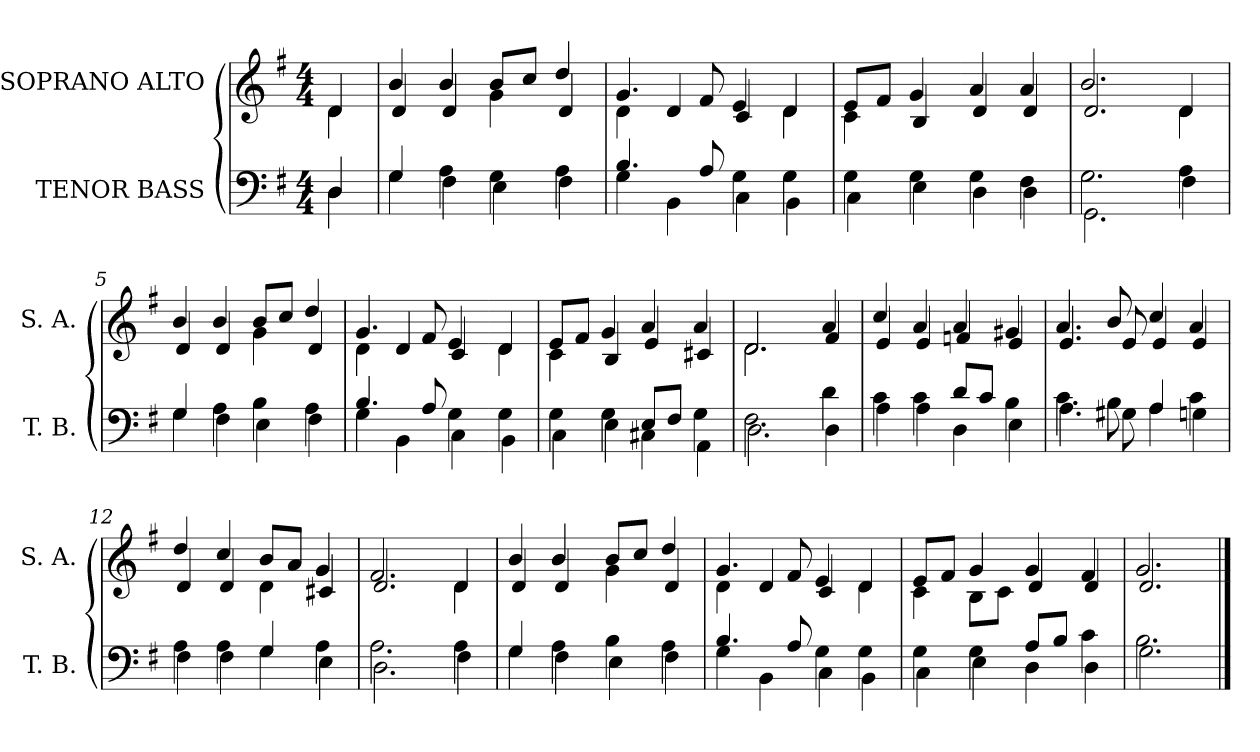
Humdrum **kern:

**kern	**kern
*part2	*part1
*staff2	*staff1
*I"TENOR BASS	*I"SOPRANO ALTO
*I'T. B.	*I'S. A.
!!LO:PB:g=z
*clefF4	*clefG2
*k[f#]	*k[f#]
*G:	*G:
*M4/4	*M4/4
=	=
*^	*^
4Di/	4Di\	4di/	4di\
=	=	=	=
4Gi/	4Gi\	4bi/	4di/
4Ai\	4F#i\	4bi/	4di/
4Gi\	4Ei\	8bi/L	4gi\
.	.	8cci/J	.
4Ai\	4F#i\	4ddi/	4di/
=1	=1	=1	=1
4.Bi/	4Gi\	4.gi/	4di\
.	4BBi\	.	4di/
8Ai/	.	8f#i/	.
4Gi\	4Ci\	4ei/	4ci/
4Gi\	4BBi\	4di/	4di\
=2	=2	=2	=2
4Gi\	4Ci\	8ei/L	4ci\
.	.	8f#i/J	.
4Gi\	4Ei\	4gi/	4Bi/
!!LO:LB:g=z	!!
=3-	=3-	=3-	=3-
4Gi\	4Di\	4ai/	4di/
4F#i\	4Di\	4ai/	4di/
=4	=4	=4	=4
2.Gi\	2.GGi\	2.bi/	2.di/
4Ai\	4F#i\	4di/	4di\
=5	=5	=5	=5
4Gi/	4Gi\	4bi/	4di/
4Ai\	4F#i\	4bi/	4di/
4Bi\	4Ei\	8bi/L	4gi\
.	.	8cci/J	.
4Ai\	4F#i\	4ddi/	4di/
=6	=6	=6	=6
4.Bi/	4Gi\	4.gi/	4di\
.	4BBi\	.	4di/
8Ai/	.	8f#i/	.
4Gi\	4Ci\	4ei/	4ci/
!!LO:LB:g=z	!!
=7-	=7-	=7-	=7-
4Gi\	4BBi\	4di/	4di\
=8	=8	=8	=8
4Gi\	4Ci\	8ei/L	4ci\
.	.	8f#i/J	.
4Gi\	4Ei\	4gi/	4Bi/
8Ei/L	4C#Xi\	4ai/	4ei/
8F#i/J	.	.	.
4Gi\	4AAi\	4ai/	4c#Xi/
=9	=9	=9	=9
2.F#i\	2.Di\	2.di/	2.di\
4di\	4Di\	4ai/	4f#i/
=10	=10	=10	=10
4ci\	4Ai\	4cci/	4ei/
4ci\	4Ai\	4ai/	4ei/
8di/L	4Di\	4ai/	4fni/
8ci/J	.	.	.
4Bi\	4Ei\	4g#Xi/	4ei/
!!LO:LB:g=z	!!
=11	=11	=11	=11
4.ci\	4.Ai\	4.ai/	4.ei/
8Bi\	8G#Xi\	8bi/	8ei/
4Ai/	4Ai\	4cci/	4ei/
4ci\	4Gni\	4ai/	4ei/
=12	=12	=12	=12
4Ai\	4F#i\	4ddi/	4di/
4Ai\	4F#i\	4cci/	4di/
4Gi/	4Gi\	8bi/L	4di\
.	.	8ai/J	.
4Ai\	4Ei\	4gi/	4c#Xi/
=13	=13	=13	=13
2.Ai\	2.Di\	2.f#i/	2.di/
4Ai\	4F#i\	4di/	4di\
=14	=14	=14	=14
4Gi/	4Gi\	4bi/	4di/
4Ai\	4F#i\	4bi/	4di/
!!LO:LB:g=z	!!
=15-	=15-	=15-	=15-
4Bi\	4Ei\	8bi/L	4gi\
.	.	8cci/J	.
4Ai\	4F#i\	4ddi/	4di/
=16	=16	=16	=16
4.Bi/	4Gi\	4.gi/	4di\
.	4BBi\	.	4di/
8Ai/	.	8f#i/	.
4Gi\	4Ci\	4ei/	4ci/
4Gi\	4BBi\	4di/	4di\
=17	=17	=17	=17
4Gi\	4Ci\	8ei/L	4ci\
.	.	8f#i/J	.
4Gi\	4Ei\	4gi/	8Bi\L
.	.	.	8ci\J
8Ai/L	4Di\	4gi/	4di/
8Bi/J	.	.	.
4ci\	4Di\	4f#i/	4di/
=18	=18	=18	=18
2.Bi\	2.Gi\	2.gi/	2.di/
*v	*v	*	*
*	*v	*v
==	==
*-	*-
